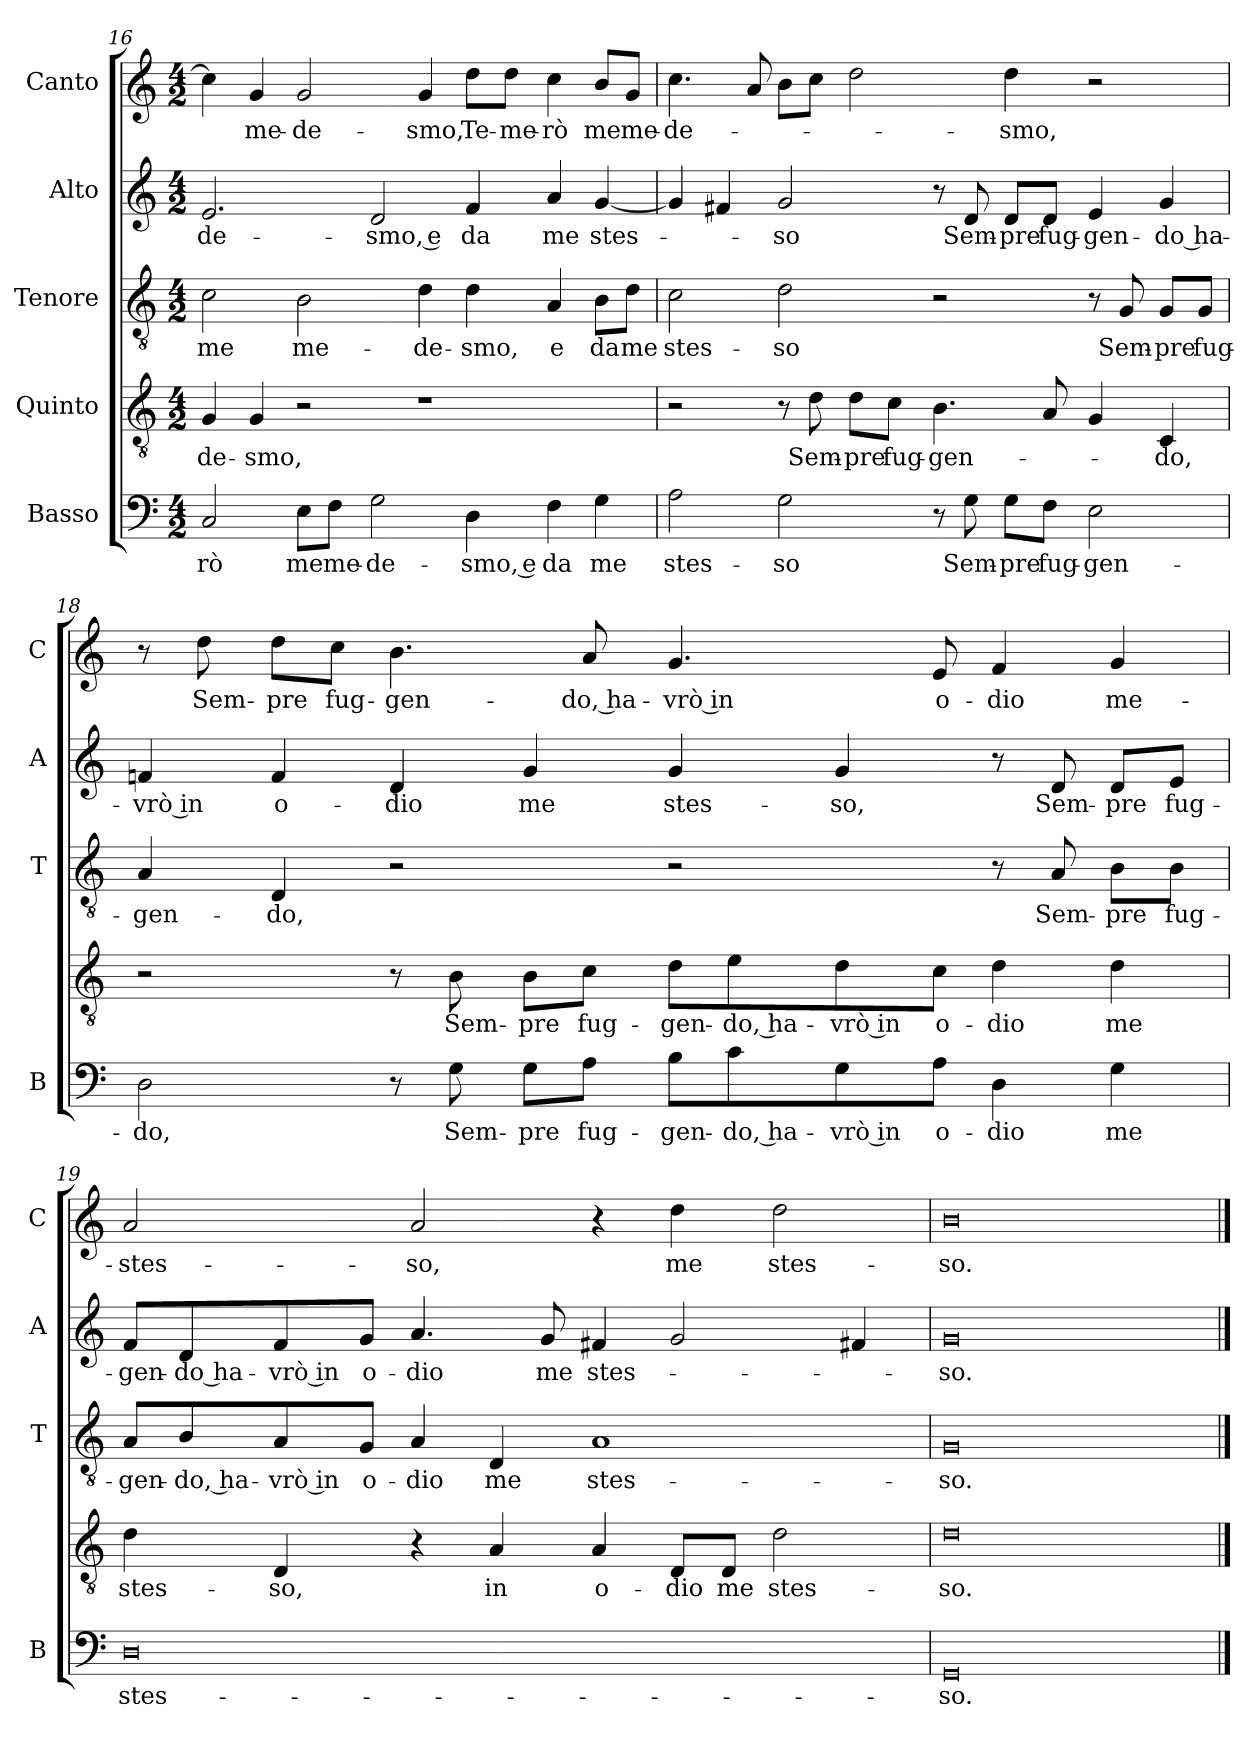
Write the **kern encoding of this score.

**kern	**text	**kern	**text	**kern	**text	**kern	**text	**kern	**text
*part5	*part5	*part4	*part4	*part3	*part3	*part2	*part2	*part1	*part1
*staff5	*staff5	*staff4	*staff4	*staff3	*staff3	*staff2	*staff2	*staff1	*staff1
*I"Basso	*	*I"Quinto	*	*I"Tenore	*	*I"Alto	*	*I"Canto	*
*I'B	*	*	*	*I'T	*	*I'A	*	*I'C	*
*clefF4	*	*clefGv2	*	*clefGv2	*	*clefG2	*	*clefG2	*
*k[]	*	*k[]	*	*k[]	*	*k[]	*	*k[]	*
*M4/2	*	*M4/2	*	*M4/2	*	*M4/2	*	*M4/2	*
=16	=16	=16	=16	=16	=16	=16	=16	=16	=16
2C	-rò	4G	-de-	2c	me	2.e	-de-	4cc]	.
.	.	4G	-smo,	.	.	.	.	4g	me-
8EL	me	2r	.	2B	me-	.	.	2g	-de-
8FJ	me-	.	.	.	.	.	.	.	.
2G	-de-	.	.	.	.	2d	-smo, e	.	.
.	.	1r	.	4d	-de-	.	.	4g	-smo,
4D	-smo, e	.	.	4d	-smo,	4f	da	8ddL	Te-
.	.	.	.	.	.	.	.	8ddJ	-me-
4F	da	.	.	4A	e	4a	me	4cc	-rò
4G	me	.	.	8BL	da	[4g	stes-	8bL	me
.	.	.	.	8dJ	me	.	.	8gJ	me-
=17	=17	=17	=17	=17	=17	=17	=17	=17	=17
2A	stes-	2r	.	2c	stes-	4g]	.	4.cc	-de-
.	.	.	.	.	.	4f#X	.	.	.
.	.	.	.	.	.	.	.	8a	.
2G	-so	8r	.	2d	-so	2g	-so	8bL	.
.	.	8d	Sem-	.	.	.	.	8ccJ	.
.	.	8dL	-pre	.	.	.	.	2dd	.
.	.	8cJ	fug-	.	.	.	.	.	.
8r	.	4.B	-gen-	2r	.	8r	.	.	.
8G	Sem-	.	.	.	.	8d	Sem-	.	.
8GL	-pre	.	.	.	.	8dL	-pre	4dd	-smo,
8FJ	fug-	8A	.	.	.	8dJ	fug-	.	.
2E	-gen-	4G	.	8r	.	4e	-gen-	2r	.
.	.	.	.	8G	Sem-	.	.	.	.
.	.	4C	-do,	8GL	-pre	4g	-do ha-	.	.
.	.	.	.	8GJ	fug-	.	.	.	.
=18	=18	=18	=18	=18	=18	=18	=18	=18	=18
2D	-do,	2r	.	4A	-gen-	4fn	-vrò in	8r	.
.	.	.	.	.	.	.	.	8dd	Sem-
.	.	.	.	4D	-do,	4f	o-	8ddL	-pre
.	.	.	.	.	.	.	.	8ccJ	fug-
8r	.	8r	.	2r	.	4d	-dio	4.b	-gen-
8G	Sem-	8B	Sem-	.	.	.	.	.	.
8GL	-pre	8BL	-pre	.	.	4g	me	.	.
8AJ	fug-	8cJ	fug-	.	.	.	.	8a	-do, ha-
8BL	-gen-	8dL	-gen-	2r	.	4g	stes-	4.g	-vrò in
8c	-do, ha-	8e	-do, ha-	.	.	.	.	.	.
8G	-vrò in	8d	-vrò in	.	.	4g	-so,	.	.
8AJ	o-	8cJ	o-	.	.	.	.	8e	o-
4D	-dio	4d	-dio	8r	.	8r	.	4f	-dio
.	.	.	.	8A	Sem-	8d	Sem-	.	.
4G	me	4d	me	8BL	-pre	8dL	-pre	4g	me-
.	.	.	.	8BJ	fug-	8eJ	fug-	.	.
=19	=19	=19	=19	=19	=19	=19	=19	=19	=19
0D	stes-	4d	stes-	8AL	-gen-	8fL	-gen-	2a	-stes-
.	.	.	.	8B	-do, ha-	8d	-do ha-	.	.
.	.	4D	-so,	8A	-vrò in	8f	-vrò in	.	.
.	.	.	.	8GJ	o-	8gJ	o-	.	.
.	.	4r	.	4A	-dio	4.a	-dio	2a	-so,
.	.	4A	in	4D	me	.	.	.	.
.	.	.	.	.	.	8g	me	.	.
.	.	4A	o-	1A	stes-	4f#X	stes-	4r	.
.	.	8DL	-dio	.	.	2g	.	4dd	me
.	.	8DJ	me	.	.	.	.	.	.
.	.	2d	stes-	.	.	.	.	2dd	stes-
.	.	.	.	.	.	4f#X	.	.	.
=20	=20	=20	=20	=20	=20	=20	=20	=20	=20
0GG	-so.	0d	-so.	0G	-so.	0g	-so.	0b	-so.
==	==	==	==	==	==	==	==	==	==
*-	*-	*-	*-	*-	*-	*-	*-	*-	*-
